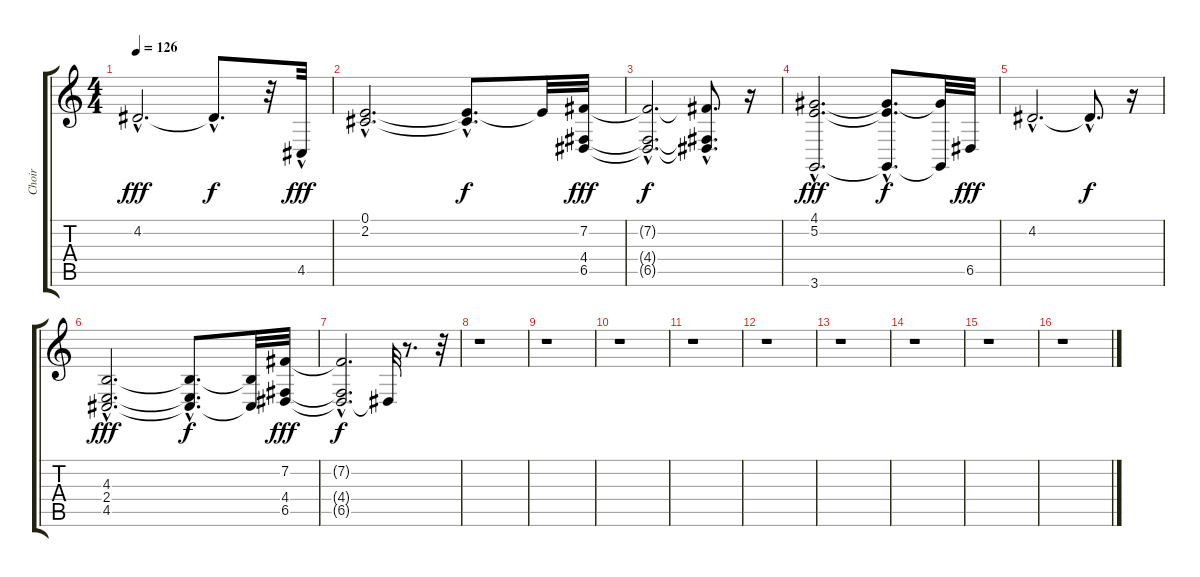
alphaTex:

\track ("Choir" "Choir") {instrument choiraahs}
\staff {score tabs}
\tuning (E4 B3 G3 D3 A2 E2) {hide}
\ts (4 4)
\tempo 126
\clef g2
\ks c
4.2{hac}.2{d dy fff} 4.2{hac t}.8{d dy f} r.32 4.5{hac}.32{dy fff} |
(0.1{hac} 2.2{hac}).2{d} (0.1{hac t} 2.2{hac t}).8{d dy f} 0.1{t}.32 (7.2 4.4 6.5).32{dy fff} |
(7.2{hac t} 4.4{hac t} 6.5{hac t}).2{d dy f} (7.2{t} 4.4{t} 6.5{hac t}).8{d} r.16 |
(4.1{hac} 5.2{hac} 3.6{hac}).2{d dy fff} (4.1{hac t} 5.2{hac t} 3.6{hac t}).8{d dy f} (4.1{t} 3.6{t}).32 6.5.32{dy fff} |
4.2{hac}.2{d} 4.2{hac t}.8{d dy f} r.16 |
(4.3{hac} 2.4{hac} 4.5{hac}).2{d dy fff} (4.3{hac t} 2.4{hac t} 4.5{hac t}).8{d dy f} (4.3{t} 4.5{t}).32 (7.2 4.4 6.5).32{dy fff} |
(7.2{hac t} 4.4{hac t} 6.5{hac t}).2{d dy f} 6.5{t}.32 r.8{d} r.32 |
r.1 |
r.1 |
r.1 |
r.1 |
r.1 |
r.1 |
r.1 |
r.1 |
r.1
